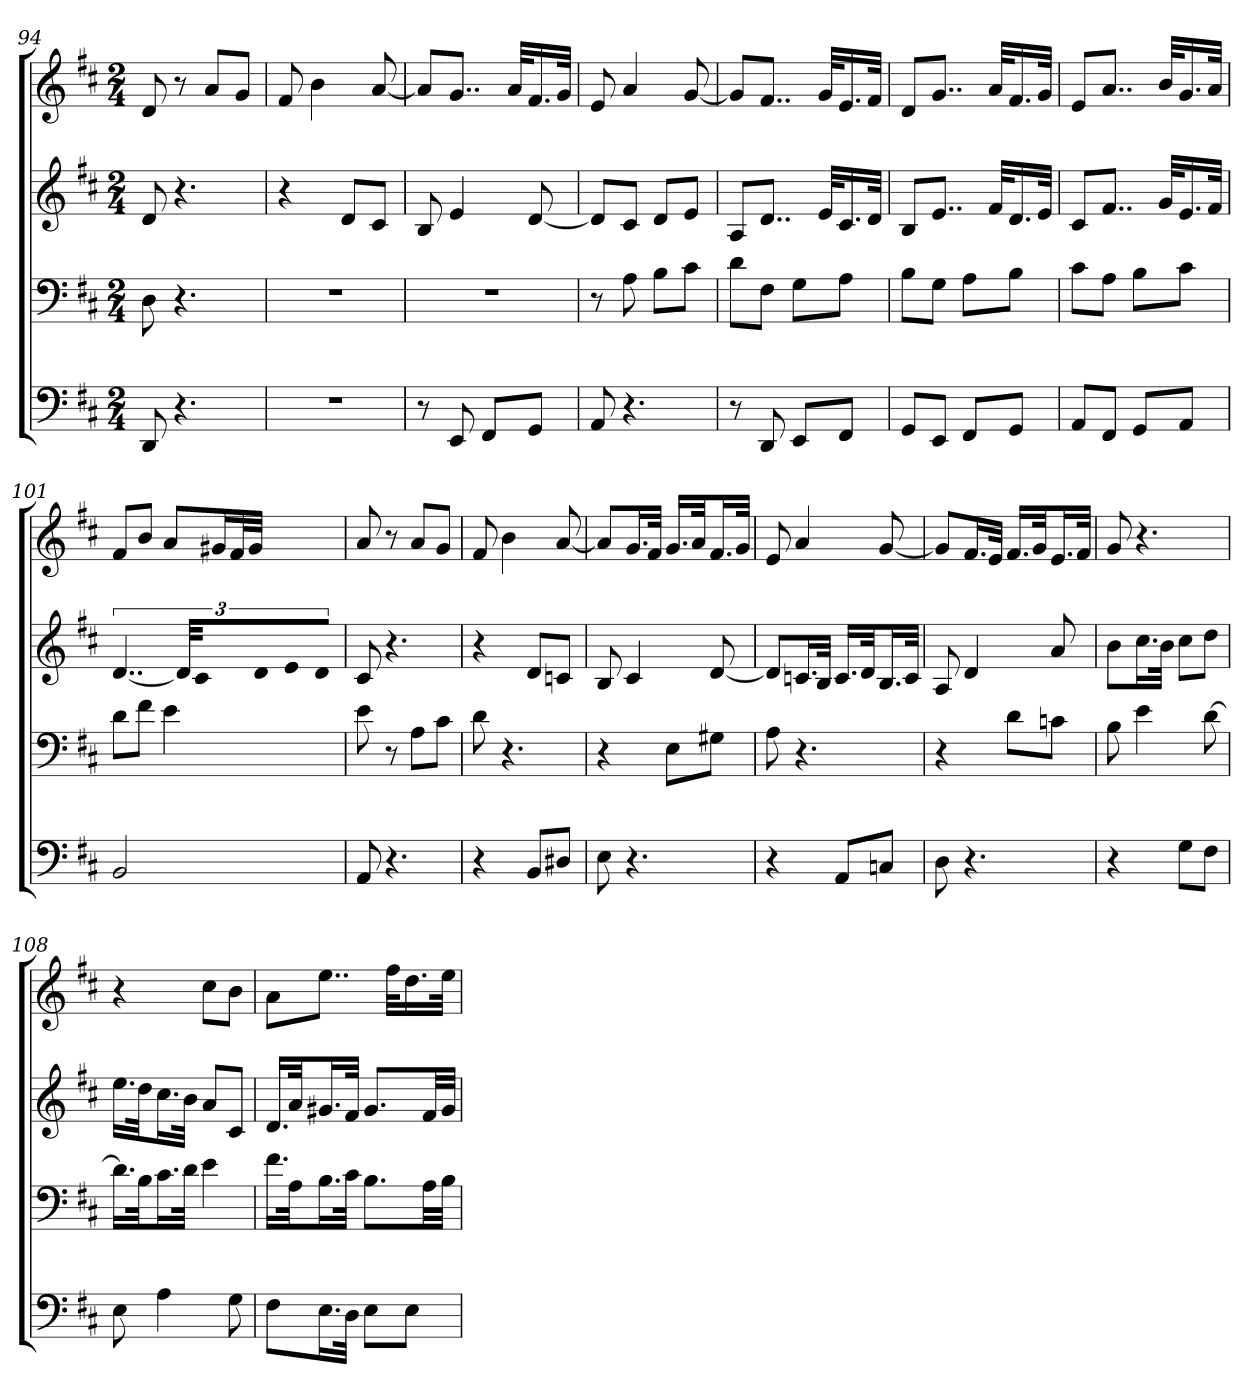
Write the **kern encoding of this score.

**kern	**kern	**kern	**kern
*part4	*part3	*part2	*part1
*staff4	*staff3	*staff2	*staff1
*k[f#c#]	*k[f#c#]	*k[f#c#]	*k[f#c#]
*D:	*D:	*D:	*D:
*M2/4	*M2/4	*M2/4	*M2/4
=94	=94	=94	=94
8DD	8D	8d	8d
4.r	4.r	4.r	8r
.	.	.	8aL
.	.	.	8gJ
=95	=95	=95	=95
2r	2r	4r	8f#
.	.	.	4b
.	.	8dL	.
.	.	8c#J	[8a
=96	=96	=96	=96
8r	2r	8B	8aL]
8EE	.	4e	8..gJ
8FF#L	.	.	.
.	.	.	32aKLL
8GGJ	.	[8d	16.f#
.	.	.	32gJJk
=97	=97	=97	=97
8AA	8r	8dL]	8e
4.r	8A	8c#J	4a
.	8BL	8dL	.
.	8c#J	8eJ	[8g
=98	=98	=98	=98
8r	8dL	8AL	8gL]
8DD	8F#J	8..dJ	8..f#J
8EEL	8GL	.	.
.	.	32eKLL	32gKLL
8FF#J	8AJ	16.c#	16.e
.	.	32dJJk	32f#JJk
=99	=99	=99	=99
8GGL	8BL	8BL	8dL
8EEJ	8GJ	8..eJ	8..gJ
8FF#L	8AL	.	.
.	.	32f#KLL	32aKLL
8GGJ	8BJ	16.d	16.f#
.	.	32eJJk	32gJJk
=100	=100	=100	=100
8AAL	8c#L	8c#L	8eL
8FF#J	8AJ	8..f#J	8..aJ
8GGL	8BL	.	.
.	.	32gKLL	32bKLL
8AAJ	8c#J	16.e	16.g
.	.	32f#JJk	32aJJk
=101	=101	=101	=101
2BB	8dL	[6..d	8f#L
.	8f#J	.	8bJ
.	4e	.	8aL
.	.	48dLLL]	.
.	.	32c#	.
.	.	32dJJ	.
.	.	16eL	16g#XL
.	.	16dJJ	32f#L
.	.	.	32g#JJJ
=102	=102	=102	=102
8AA	8e	8c#	8a
4.r	8r	4.r	8r
.	8AL	.	8aL
.	8c#J	.	8gJ
=103	=103	=103	=103
4r	8d	4r	8f#
.	4.r	.	4b
8BBL	.	8dL	.
8D#XJ	.	8cnJ	[8a
=104	=104	=104	=104
8E	4r	8B	8aL]
4.r	.	4c#	16.gL
.	.	.	32f#JJk
.	8EL	.	16.gLL
.	.	.	32aJk
.	8G#XJ	[8d	16.f#L
.	.	.	32gJJk
=105	=105	=105	=105
4r	8A	8dL]	8e
.	4.r	16.cnL	4a
.	.	32BJJk	.
8AAL	.	16.cLL	.
.	.	32dJk	.
8CnJ	.	16.BL	[8g
.	.	32cJJk	.
=106	=106	=106	=106
8D	4r	8A	8gL]
4.r	.	4d	16.f#L
.	.	.	32eJJk
.	8dL	.	16.f#LL
.	.	.	32gJk
.	8cnJ	8a	16.eL
.	.	.	32f#JJk
=107	=107	=107	=107
4r	8B	8bL	8g
.	4e	16.cc#L	4.r
.	.	32bJJk	.
8GL	.	8cc#L	.
8F#J	[8d	8ddJ	.
=108	=108	=108	=108
8E	16.dLL]	16.eeLL	4r
.	32BJk	32ddJk	.
4A	16.c#L	16.cc#L	.
.	32dJJk	32bJJk	.
.	4e	8aL	8cc#L
8G	.	8c#J	8bJ
=109	=109	=109	=109
8F#L	16.f#LL	16.dLL	8aL
.	32AJk	32aJk	.
16.EL	16.BL	16.g#XL	8..eeJ
32DJJk	32c#JJk	32f#JJk	.
8EL	8.BL	8.g#L	.
.	.	.	32ff#KLL
8EJ	.	.	16.dd
.	32ALL	32f#LL	.
.	32BJJJ	32g#JJJ	32eeJJk
=	=	=	=
*-	*-	*-	*-
